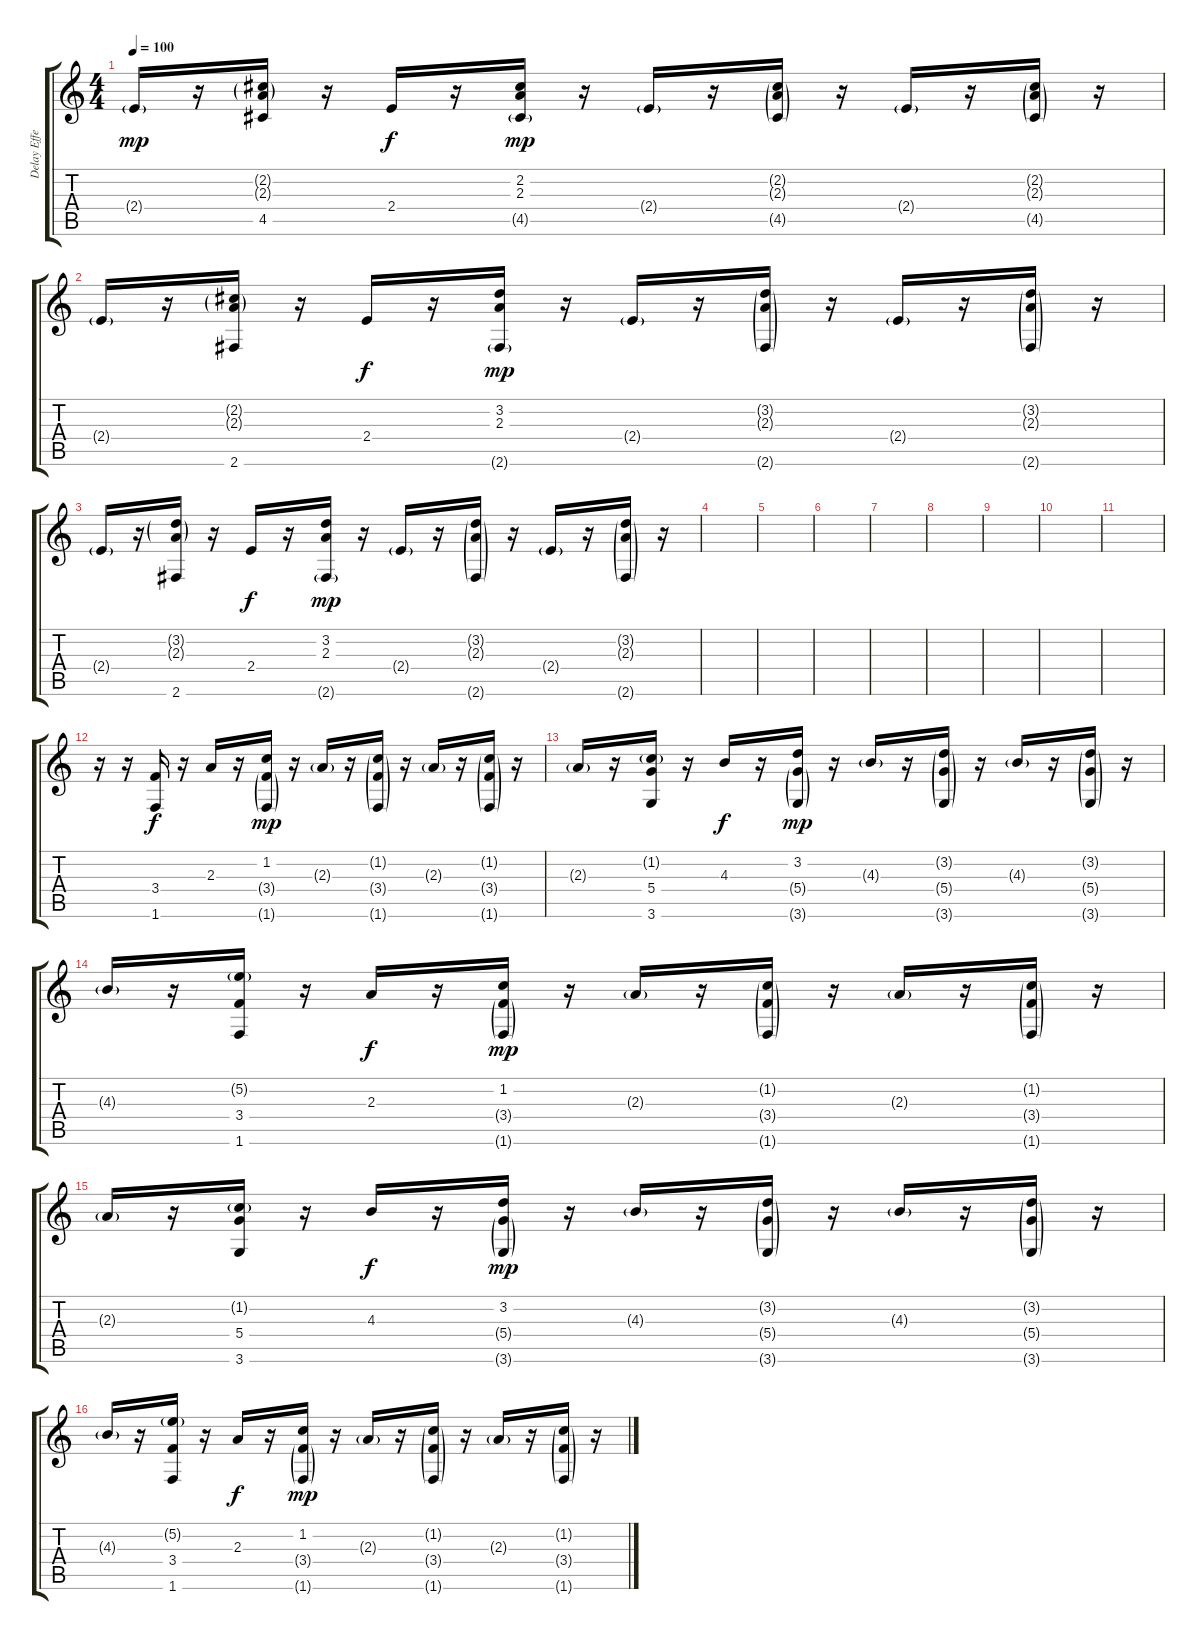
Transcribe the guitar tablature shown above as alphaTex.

\track ("Delay Effect" "Delay Effe") {instrument electricguitarjazz}
\staff {score tabs}
\tuning (E4 B3 G3 D3 A2 E2) {hide}
\ts (4 4)
\tempo 100
\clef g2
\ks c
2.4{g}.16{dy mp} r.16 (2.2{g} 2.3{g} 4.5).16 r.16 2.4.16{dy f} r.16 (2.2 2.3 4.5{g}).16{dy mp} r.16 2.4{g}.16 r.16 (2.2{g} 2.3{g} 4.5{g}).16 r.16 2.4{g}.16 r.16 (2.2{g} 2.3{g} 4.5{g}).16 r.16 |
2.4{g}.16 r.16 (2.2{g} 2.3{g} 2.6).16 r.16 2.4.16{dy f} r.16 (3.2 2.3 2.6{g}).16{dy mp} r.16 2.4{g}.16 r.16 (3.2{g} 2.3{g} 2.6{g}).16 r.16 2.4{g}.16 r.16 (3.2{g} 2.3{g} 2.6{g}).16 r.16 |
2.4{g}.16 r.16 (3.2{g} 2.3{g} 2.6).16 r.16 2.4.16{dy f} r.16 (3.2 2.3 2.6{g}).16{dy mp} r.16 2.4{g}.16 r.16 (3.2{g} 2.3{g} 2.6{g}).16 r.16 2.4{g}.16 r.16 (3.2{g} 2.3{g} 2.6{g}).16 r.16 |
|
|
|
|
|
|
|
|
r.16 r.16 (3.4 1.6).16{dy f} r.16 2.3.16 r.16 (1.2 3.4{g} 1.6{g}).16{dy mp} r.16 2.3{g}.16 r.16 (1.2{g} 3.4{g} 1.6{g}).16 r.16 2.3{g}.16 r.16 (1.2{g} 3.4{g} 1.6{g}).16 r.16 |
2.3{g}.16 r.16 (1.2{g} 5.4 3.6).16 r.16 4.3.16{dy f} r.16 (3.2 5.4{g} 3.6{g}).16{dy mp} r.16 4.3{g}.16 r.16 (3.2{g} 5.4{g} 3.6{g}).16 r.16 4.3{g}.16 r.16 (3.2{g} 5.4{g} 3.6{g}).16 r.16 |
4.3{g}.16 r.16 (5.2{g} 3.4 1.6).16 r.16 2.3.16{dy f} r.16 (1.2 3.4{g} 1.6{g}).16{dy mp} r.16 2.3{g}.16 r.16 (1.2{g} 3.4{g} 1.6{g}).16 r.16 2.3{g}.16 r.16 (1.2{g} 3.4{g} 1.6{g}).16 r.16 |
2.3{g}.16 r.16 (1.2{g} 5.4 3.6).16 r.16 4.3.16{dy f} r.16 (3.2 5.4{g} 3.6{g}).16{dy mp} r.16 4.3{g}.16 r.16 (3.2{g} 5.4{g} 3.6{g}).16 r.16 4.3{g}.16 r.16 (3.2{g} 5.4{g} 3.6{g}).16 r.16 |
4.3{g}.16 r.16 (5.2{g} 3.4 1.6).16 r.16 2.3.16{dy f} r.16 (1.2 3.4{g} 1.6{g}).16{dy mp} r.16 2.3{g}.16 r.16 (1.2{g} 3.4{g} 1.6{g}).16 r.16 2.3{g}.16 r.16 (1.2{g} 3.4{g} 1.6{g}).16 r.16
